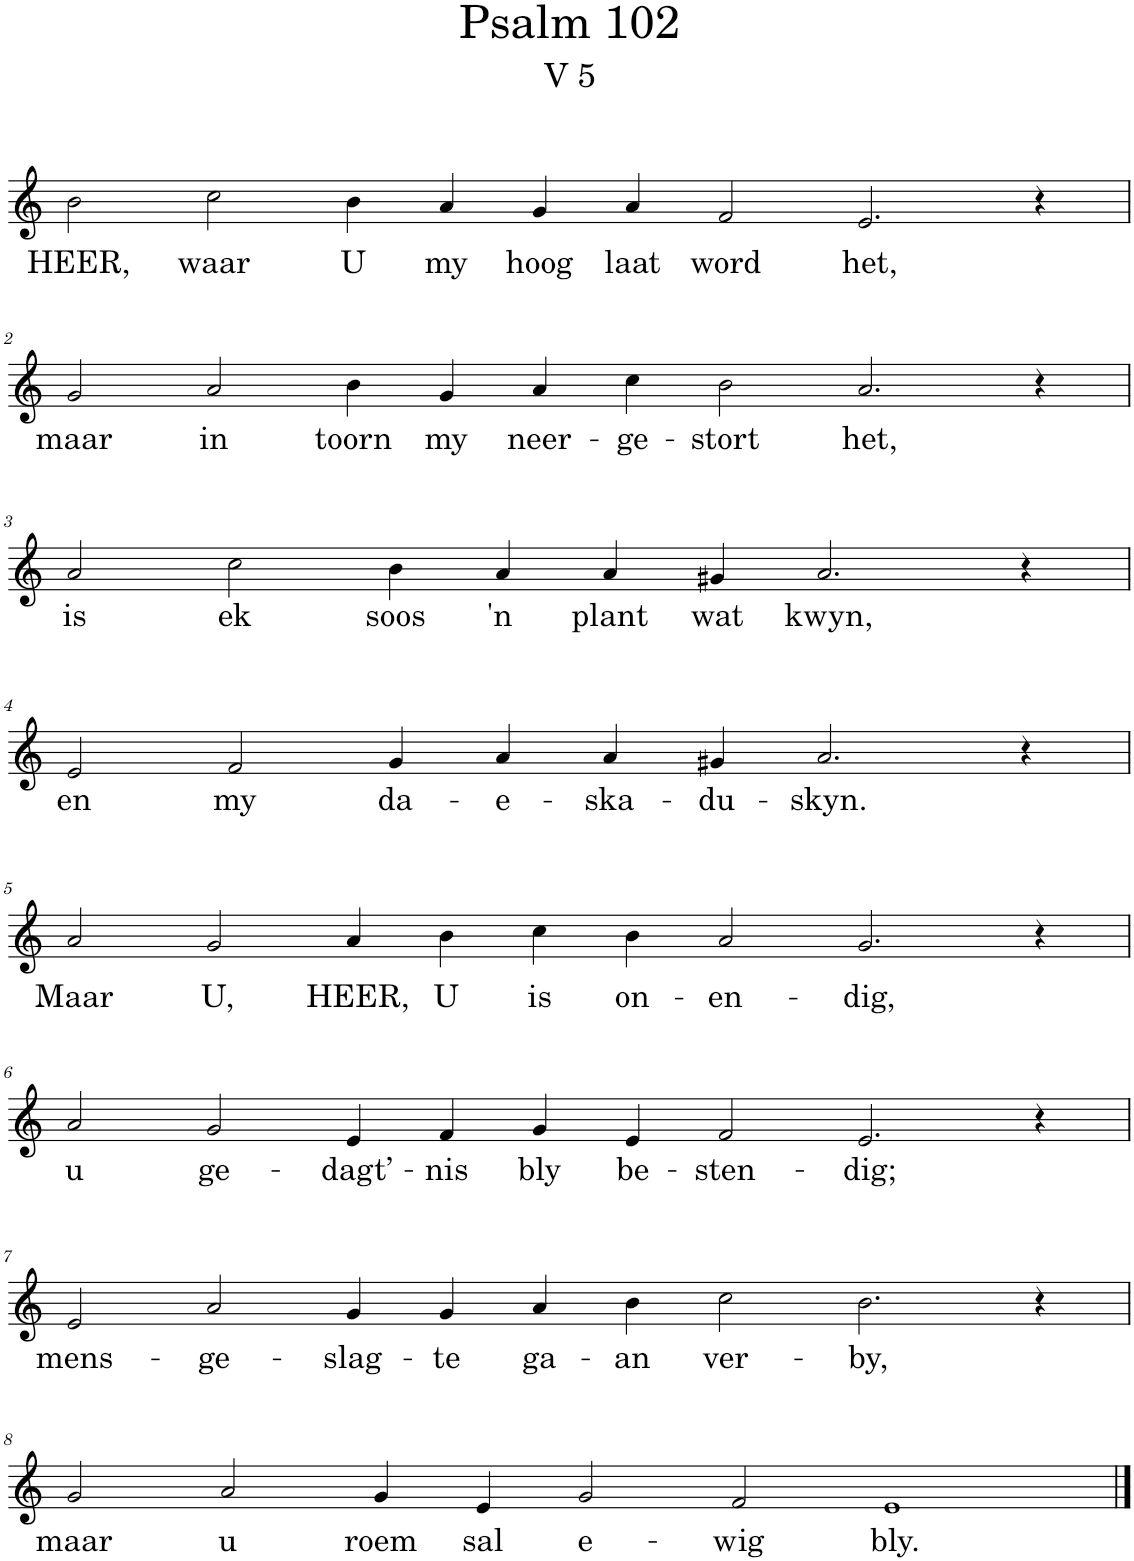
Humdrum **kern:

**kern	**text
*part1	*part1
*staff1	*staff1
*I"Pipe Organ	*
*I'Org.	*
*clefG2	*
*k[]	*
*M14/4	*
=1	=1
!	!LO:LY:b
2b\	HEER,
!	!LO:LY:b
2cc\	waar
!	!LO:LY:b
4b\	U
!	!LO:LY:b
4a/	my
!	!LO:LY:b
4g/	hoog
!	!LO:LY:b
4a/	laat
!	!LO:LY:b
2f/	word
!	!LO:LY:b
2.e/	het,
4r	.
!!LO:LB:g=z
=2	=2
!	!LO:LY:b
2g/	maar
!	!LO:LY:b
2a/	in
!	!LO:LY:b
4b\	toorn
!	!LO:LY:b
4g/	my
!	!LO:LY:b
4a/	neer-
!	!LO:LY:b
4cc\	-ge-
!	!LO:LY:b
2b\	-stort
!	!LO:LY:b
2.a/	het,
4r	.
!!LO:LB:g=z
=3	=3
*M12/4	*
!	!LO:LY:b
2a/	is
!	!LO:LY:b
2cc\	ek
!	!LO:LY:b
4b\	soos
!	!LO:LY:b
4a/	'n
!	!LO:LY:b
4a/	plant
!	!LO:LY:b
4g#X/	wat
!	!LO:LY:b
2.a/	kwyn,
4r	.
!!LO:LB:g=z
=4	=4
!	!LO:LY:b
2e/	en
!	!LO:LY:b
2f/	my
!	!LO:LY:b
4g/	da-
!	!LO:LY:b
4a/	-e-
!	!LO:LY:b
4a/	-ska-
!	!LO:LY:b
4g#X/	-du-
!	!LO:LY:b
2.a/	-skyn.
4r	.
!!LO:LB:g=z
=5	=5
*M14/4	*
!	!LO:LY:b
2a/	Maar
!	!LO:LY:b
2g/	U,
!	!LO:LY:b
4a/	HEER,
!	!LO:LY:b
4b\	U
!	!LO:LY:b
4cc\	is
!	!LO:LY:b
4b\	on-
!	!LO:LY:b
2a/	-en-
!	!LO:LY:b
2.g/	-dig,
4r	.
!!LO:LB:g=z
=6	=6
!	!LO:LY:b
2a/	u
!	!LO:LY:b
2g/	ge-
!	!LO:LY:b
4e/	-dagt’-
!	!LO:LY:b
4f/	-nis
!	!LO:LY:b
4g/	bly
!	!LO:LY:b
4e/	be-
!	!LO:LY:b
2f/	-sten-
!	!LO:LY:b
2.e/	-dig;
4r	.
!!LO:LB:g=z
=7	=7
!	!LO:LY:b
2e/	mens-
!	!LO:LY:b
2a/	-ge-
!	!LO:LY:b
4g/	-slag-
!	!LO:LY:b
4g/	-te
!	!LO:LY:b
4a/	ga-
!	!LO:LY:b
4b\	-an
!	!LO:LY:b
2cc\	ver-
!	!LO:LY:b
2.b\	-by,
4r	.
!!LO:LB:g=z
=8	=8
!	!LO:LY:b
2g/	maar
!	!LO:LY:b
2a/	u
!	!LO:LY:b
4g/	roem
!	!LO:LY:b
4e/	sal
!	!LO:LY:b
2g/	e-
!	!LO:LY:b
2f/	-wig
!	!LO:LY:b
1e	bly.
==	==
*-	*-
